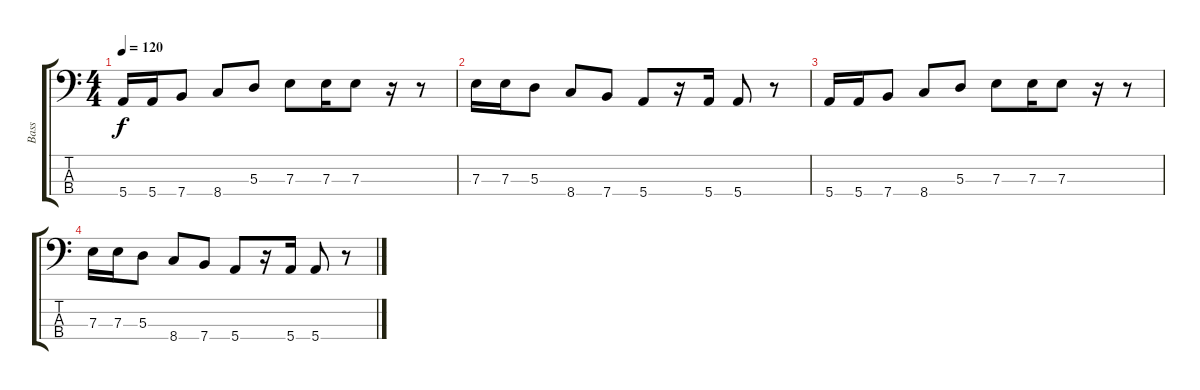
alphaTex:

\track ("Bass" "Bass") {instrument electricbassfinger}
\staff {score tabs}
\tuning (G2 D2 A1 E1) {hide}
\ts (4 4)
\tempo 120
\clef f4
\ks c
5.4.16{dy f instrument electricbassfinger} 5.4.16 7.4.8 8.4.8 5.3.8 7.3.8 7.3.16 7.3.8 r.16 r.8 |
7.3.16 7.3.16 5.3.8 8.4.8 7.4.8 5.4.8 r.16 5.4.16 5.4.8 r.8 |
5.4.16 5.4.16 7.4.8 8.4.8 5.3.8 7.3.8 7.3.16 7.3.8 r.16 r.8 |
7.3.16 7.3.16 5.3.8 8.4.8 7.4.8 5.4.8 r.16 5.4.16 5.4.8 r.8
